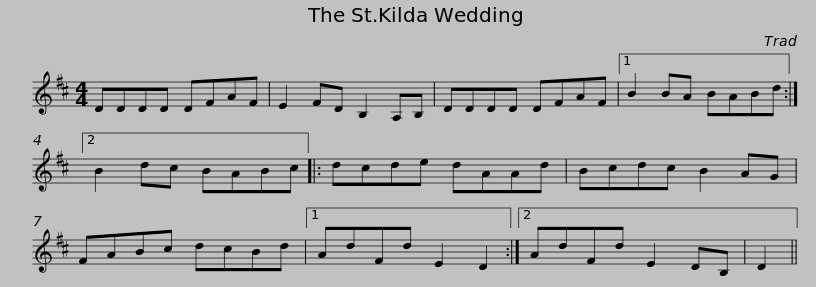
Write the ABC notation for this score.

X:1
L:1/8
M:4/4
I:linebreak $
K:D
V:1 treble
V:1
 DDDD DFAF | E2 FD B,2 A,B, | DDDD DFAF |1 B2 BA BABd :|2 B2 dc BABc |:$ %5
 dcde dAAd | Bcdc B2 AG | FABc dcBd |1 AdFd E2 D2 :|2 AdFd E2 DB, | %10
 D2 || %11
